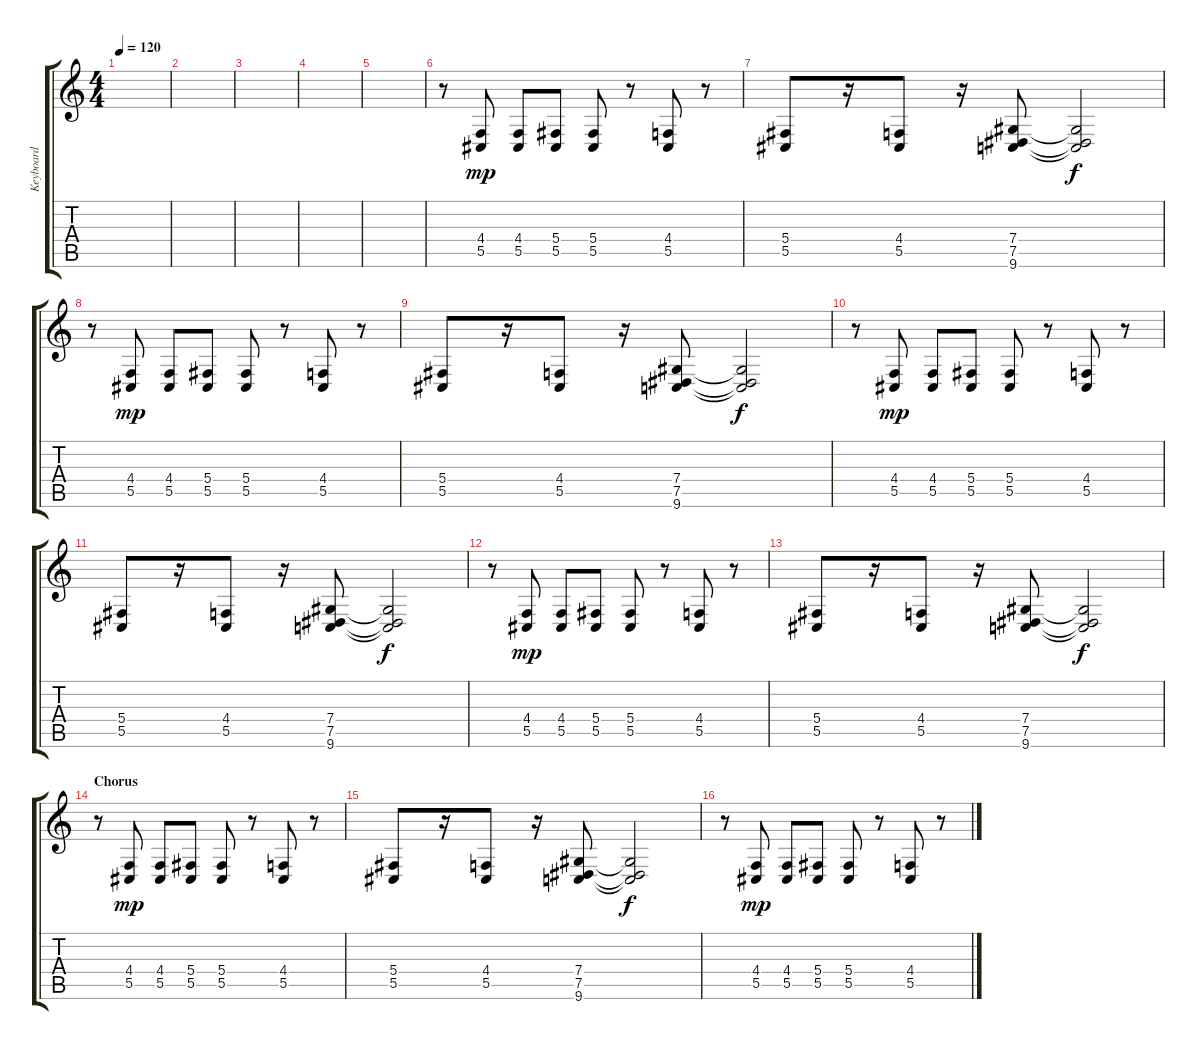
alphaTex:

\track ("Keyboard" "Keyboard") {instrument reedorgan}
\staff {score tabs}
\tuning (Eb4 Bb3 Gb3 Db3 Ab2 Eb2) {hide}
\ts (4 4)
\tempo 120
\clef g2
\ks c
|
|
|
|
|
r.8 (4.4 5.5).8{dy mp} (4.4 5.5).8 (5.4 5.5).8 (5.4 5.5).8 r.8 (4.4 5.5).8 r.8 |
(5.4 5.5).8 r.16 (4.4 5.5).8 r.16 (7.4 7.5 9.6).8 (7.4{t} 7.5{t} 9.6{t}).2{dy f} |
r.8 (4.4 5.5).8{dy mp} (4.4 5.5).8 (5.4 5.5).8 (5.4 5.5).8 r.8 (4.4 5.5).8 r.8 |
(5.4 5.5).8 r.16 (4.4 5.5).8 r.16 (7.4 7.5 9.6).8 (7.4{t} 7.5{t} 9.6{t}).2{dy f} |
r.8 (4.4 5.5).8{dy mp} (4.4 5.5).8 (5.4 5.5).8 (5.4 5.5).8 r.8 (4.4 5.5).8 r.8 |
(5.4 5.5).8 r.16 (4.4 5.5).8 r.16 (7.4 7.5 9.6).8 (7.4{t} 7.5{t} 9.6{t}).2{dy f} |
r.8 (4.4 5.5).8{dy mp} (4.4 5.5).8 (5.4 5.5).8 (5.4 5.5).8 r.8 (4.4 5.5).8 r.8 |
(5.4 5.5).8 r.16 (4.4 5.5).8 r.16 (7.4 7.5 9.6).8 (7.4{t} 7.5{t} 9.6{t}).2{dy f} |
\section ("" "Chorus")
r.8 (4.4 5.5).8{dy mp} (4.4 5.5).8 (5.4 5.5).8 (5.4 5.5).8 r.8 (4.4 5.5).8 r.8 |
(5.4 5.5).8 r.16 (4.4 5.5).8 r.16 (7.4 7.5 9.6).8 (7.4{t} 7.5{t} 9.6{t}).2{dy f} |
r.8 (4.4 5.5).8{dy mp} (4.4 5.5).8 (5.4 5.5).8 (5.4 5.5).8 r.8 (4.4 5.5).8 r.8
